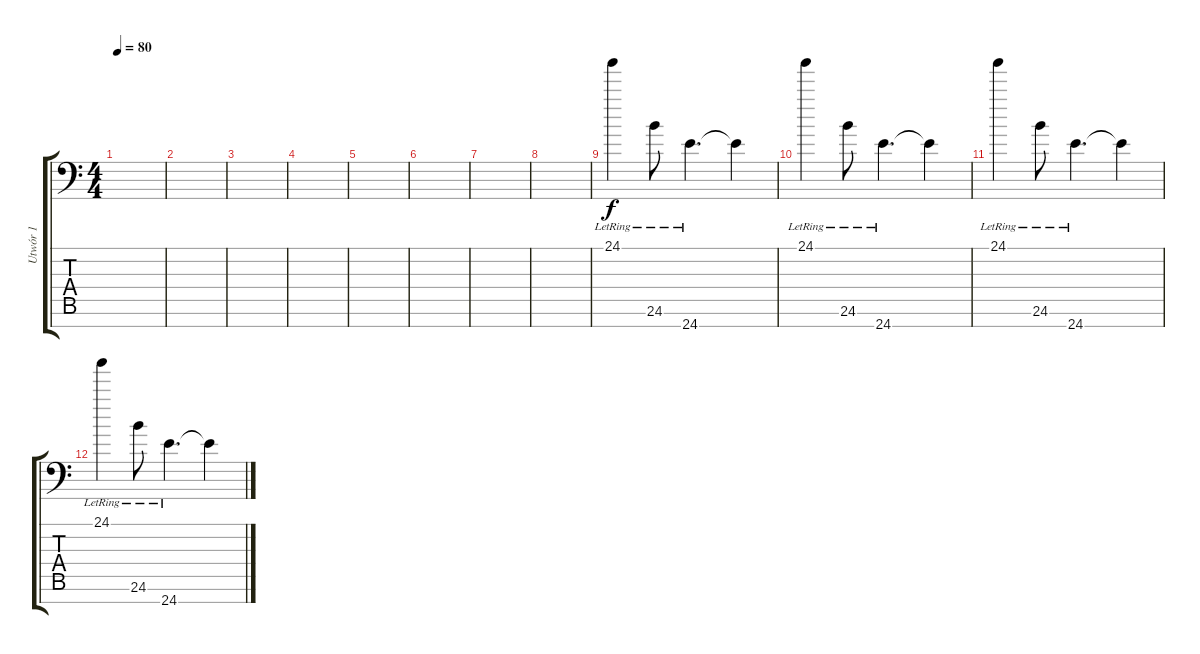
\track ("Utwór 1" "Utwór 1") {instrument electricguitarjazz}
\staff {score tabs}
\tuning (B3 Gb3 D3 A2 E2 B1 E1) {hide}
\ts (4 4)
\tempo 80
\clef f4
\ks c
|
|
|
|
|
|
|
|
24.1{lr}.4 24.6{lr}.8 24.7{lr}.4{d} 24.7{t}.4 |
24.1{lr}.4 24.6{lr}.8 24.7{lr}.4{d} 24.7{t}.4 |
24.1{lr}.4 24.6{lr}.8 24.7{lr}.4{d} 24.7{t}.4 |
24.1{lr}.4 24.6{lr}.8 24.7{lr}.4{d} 24.7{t}.4
